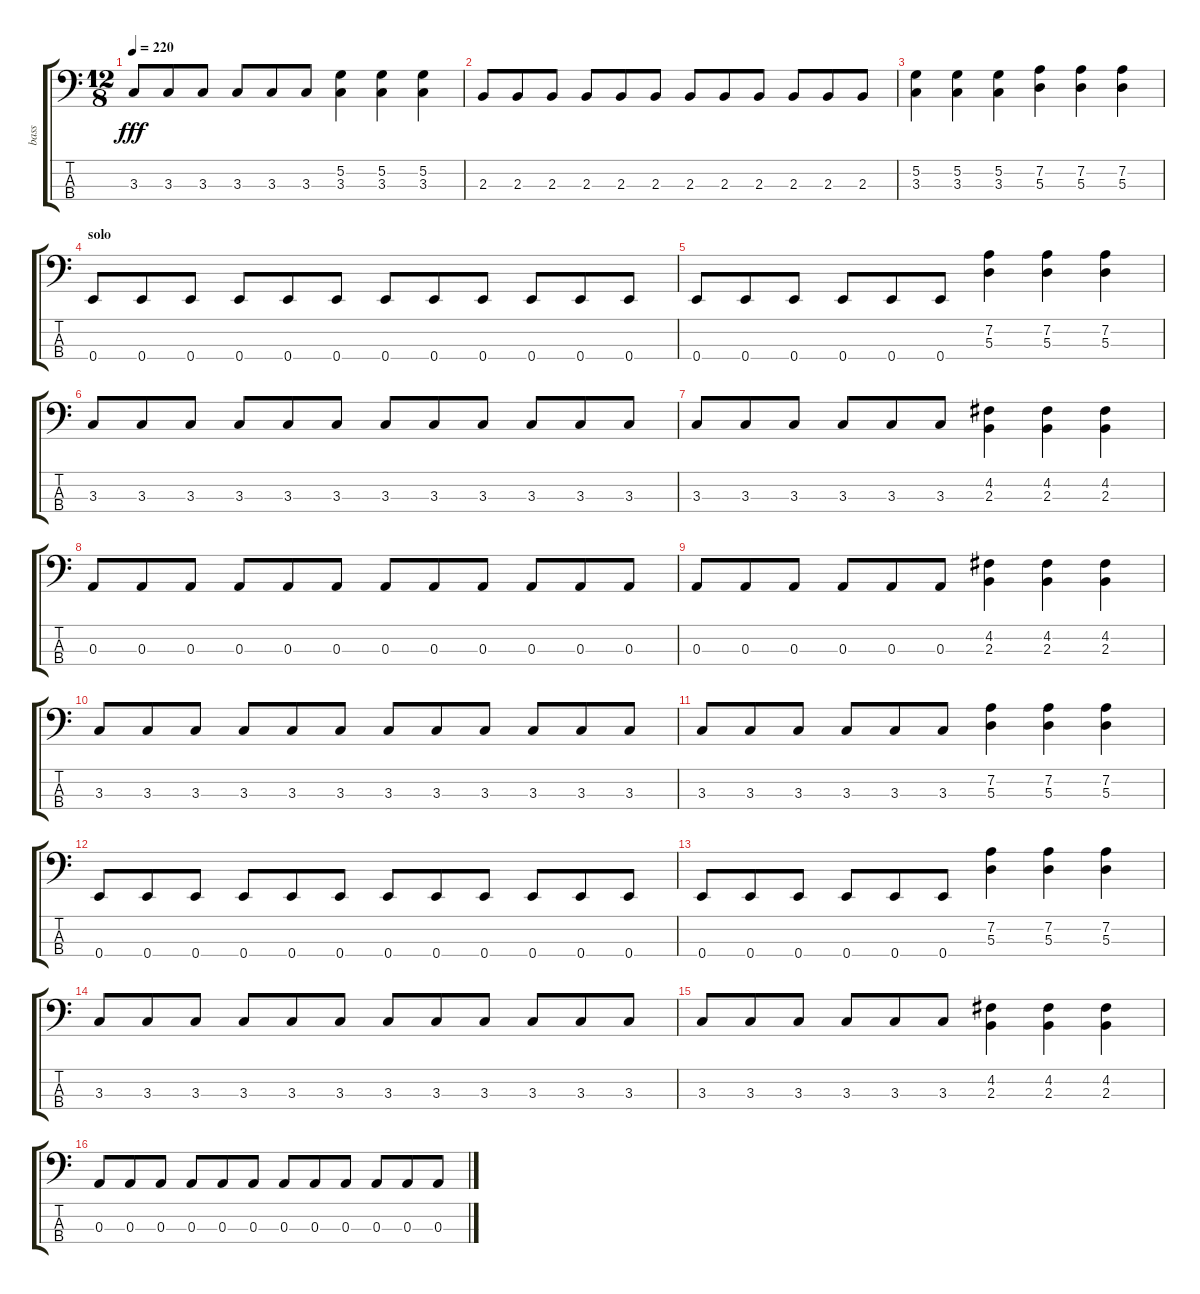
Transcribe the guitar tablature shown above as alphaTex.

\track ("bass" "bass") {instrument electricbassfinger}
\staff {score tabs}
\tuning (G2 D2 A1 E1) {hide}
\ts (12 8)
\tempo 220
\clef f4
\ks c
3.3.8{dy fff} 3.3.8 3.3.8 3.3.8 3.3.8 3.3.8 (5.2 3.3).4 (5.2 3.3).4 (5.2 3.3).4 |
2.3.8 2.3.8 2.3.8 2.3.8 2.3.8 2.3.8 2.3.8 2.3.8 2.3.8 2.3.8 2.3.8 2.3.8 |
(5.2 3.3).4 (5.2 3.3).4 (5.2 3.3).4 (7.2 5.3).4 (7.2 5.3).4 (7.2 5.3).4 |
\section ("" "solo")
0.4.8 0.4.8 0.4.8 0.4.8 0.4.8 0.4.8 0.4.8 0.4.8 0.4.8 0.4.8 0.4.8 0.4.8 |
0.4.8 0.4.8 0.4.8 0.4.8 0.4.8 0.4.8 (7.2 5.3).4 (7.2 5.3).4 (7.2 5.3).4 |
3.3.8 3.3.8 3.3.8 3.3.8 3.3.8 3.3.8 3.3.8 3.3.8 3.3.8 3.3.8 3.3.8 3.3.8 |
3.3.8 3.3.8 3.3.8 3.3.8 3.3.8 3.3.8 (4.2 2.3).4 (4.2 2.3).4 (4.2 2.3).4 |
0.3.8 0.3.8 0.3.8 0.3.8 0.3.8 0.3.8 0.3.8 0.3.8 0.3.8 0.3.8 0.3.8 0.3.8 |
0.3.8 0.3.8 0.3.8 0.3.8 0.3.8 0.3.8 (4.2 2.3).4 (4.2 2.3).4 (4.2 2.3).4 |
3.3.8 3.3.8 3.3.8 3.3.8 3.3.8 3.3.8 3.3.8 3.3.8 3.3.8 3.3.8 3.3.8 3.3.8 |
3.3.8 3.3.8 3.3.8 3.3.8 3.3.8 3.3.8 (7.2 5.3).4 (7.2 5.3).4 (7.2 5.3).4 |
0.4.8 0.4.8 0.4.8 0.4.8 0.4.8 0.4.8 0.4.8 0.4.8 0.4.8 0.4.8 0.4.8 0.4.8 |
0.4.8 0.4.8 0.4.8 0.4.8 0.4.8 0.4.8 (7.2 5.3).4 (7.2 5.3).4 (7.2 5.3).4 |
3.3.8 3.3.8 3.3.8 3.3.8 3.3.8 3.3.8 3.3.8 3.3.8 3.3.8 3.3.8 3.3.8 3.3.8 |
3.3.8 3.3.8 3.3.8 3.3.8 3.3.8 3.3.8 (4.2 2.3).4 (4.2 2.3).4 (4.2 2.3).4 |
0.3.8 0.3.8 0.3.8 0.3.8 0.3.8 0.3.8 0.3.8 0.3.8 0.3.8 0.3.8 0.3.8 0.3.8
